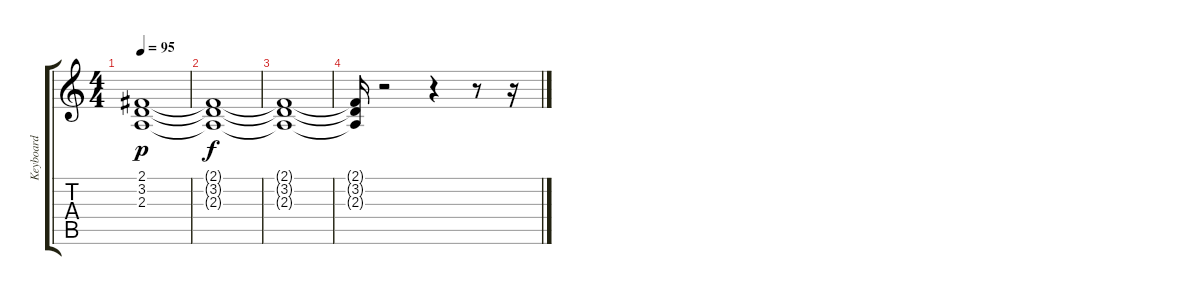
\track ("Keyboard" "Keyboard") {instrument pad2warm}
\staff {score tabs}
\tuning (E4 B3 G3 D3 A2 E2) {hide}
\ts (4 4)
\tempo 95
\clef g2
\ks c
(2.1 3.2 2.3).1{dy p} |
(2.1{t} 3.2{t} 2.3{t}).1{dy f} |
(2.1{t} 3.2{t} 2.3{t}).1 |
(2.1{t} 3.2{t} 2.3{t}).16 r.2 r.4 r.8 r.16
